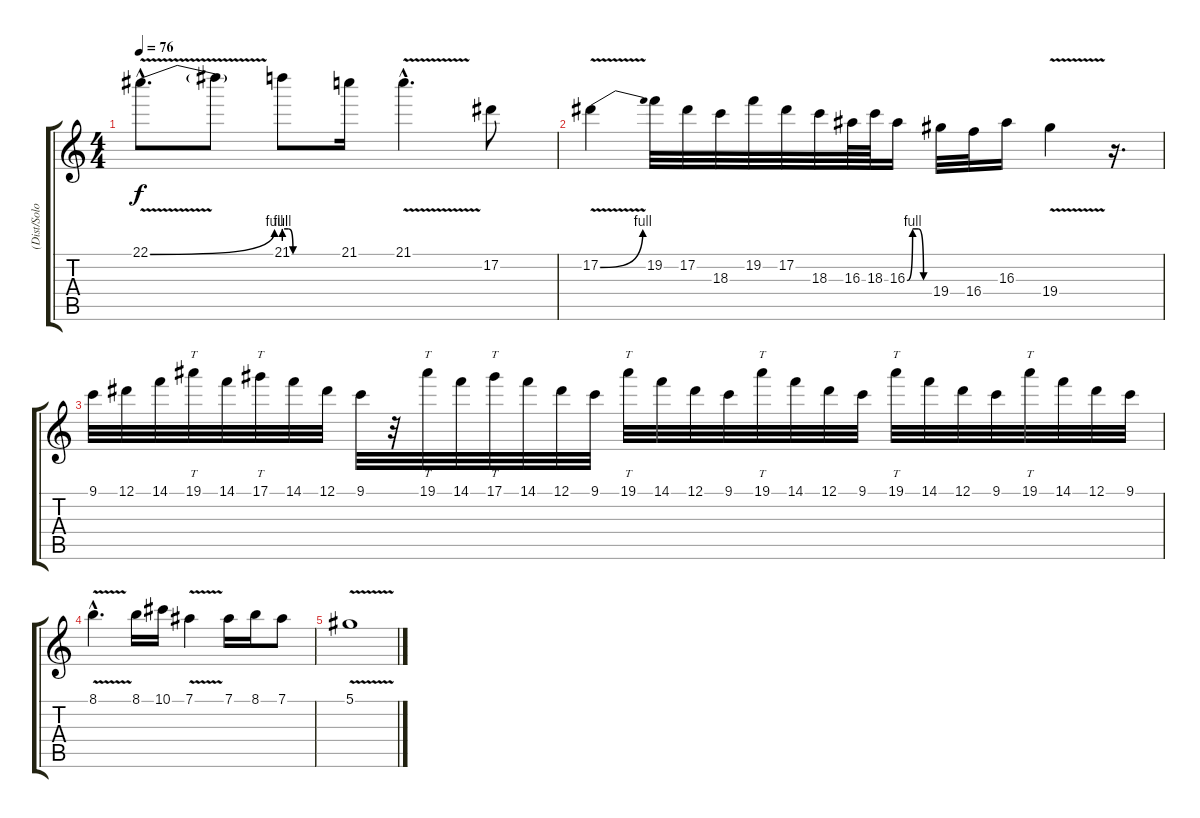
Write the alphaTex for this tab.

\track ("(Dist/Solo)" "(Dist/Solo") {instrument overdrivenguitar}
\staff {score tabs}
\tuning (Eb4 Bb3 Gb3 Db3 Ab2 Eb2) {hide}
\ts (4 4)
\tempo 76
\clef g2
\ks c
22.1{be (bend 0 0 60 4) v hac}.8{d dy f} 22.1{t}.8 21.1{be (custom 0 4 5 4 10 0 20 0 40 0 60 0)}.8 21.1.16 21.1{v hac}.4{d} 17.2.8 |
17.2{be (bend 0 0 60 4) v}.4 19.2.32 17.2.32 18.3.32 19.2.32 17.2.32 18.3.32 16.3.64 18.3.64 16.3{be (custom 0 0 15 4 30 4 45 0 60 0)}.16 19.4.32 16.4.32 16.3.16 19.4{v}.4 r.16{d} |
9.1.32 12.1.32 14.1.32 19.1.32{tt} 14.1.32 17.1.32{tt} 14.1.32 12.1.32 9.1.32 r.32 19.1.32{tt} 14.1.32 17.1.32{tt} 14.1.32 12.1.32 9.1.32 19.1.32{tt} 14.1.32 12.1.32 9.1.32 19.1.32{tt} 14.1.32 12.1.32 9.1.32 19.1.32{tt} 14.1.32 12.1.32 9.1.32 19.1.32{tt} 14.1.32 12.1.32 9.1.32 |
8.1{v hac}.4{d} 8.1.16 10.1.16 7.1{v}.4 7.1.16 8.1.16 7.1.8 |
5.1{v}.1{volume 8}
